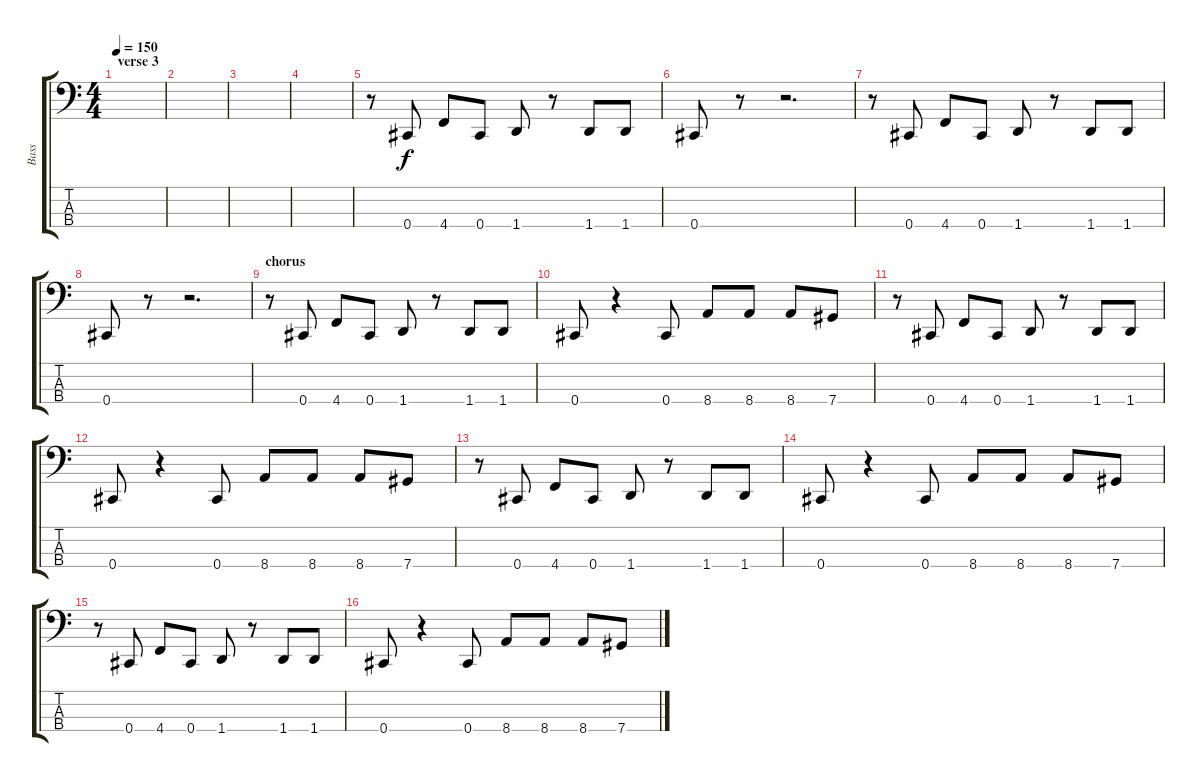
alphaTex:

\track ("Bass" "Bass") {instrument electricbassfinger}
\staff {score tabs}
\tuning (Gb2 Db2 Ab1 Db1) {hide}
\ts (4 4)
\section ("" "verse 3")
\tempo 150
\clef f4
\ks c
|
|
|
|
r.8 0.4.8 4.4.8 0.4.8 1.4.8 r.8 1.4.8 1.4.8 |
0.4.8 r.8 r.2{d} |
r.8 0.4.8 4.4.8 0.4.8 1.4.8 r.8 1.4.8 1.4.8 |
0.4.8 r.8 r.2{d} |
\section ("" "chorus")
r.8 0.4.8 4.4.8 0.4.8 1.4.8 r.8 1.4.8 1.4.8 |
0.4.8 r.4 0.4.8 8.4.8 8.4.8 8.4.8 7.4.8 |
r.8 0.4.8 4.4.8 0.4.8 1.4.8 r.8 1.4.8 1.4.8 |
0.4.8 r.4 0.4.8 8.4.8 8.4.8 8.4.8 7.4.8 |
r.8 0.4.8 4.4.8 0.4.8 1.4.8 r.8 1.4.8 1.4.8 |
0.4.8 r.4 0.4.8 8.4.8 8.4.8 8.4.8 7.4.8 |
r.8 0.4.8 4.4.8 0.4.8 1.4.8 r.8 1.4.8 1.4.8 |
0.4.8 r.4 0.4.8 8.4.8 8.4.8 8.4.8 7.4.8
